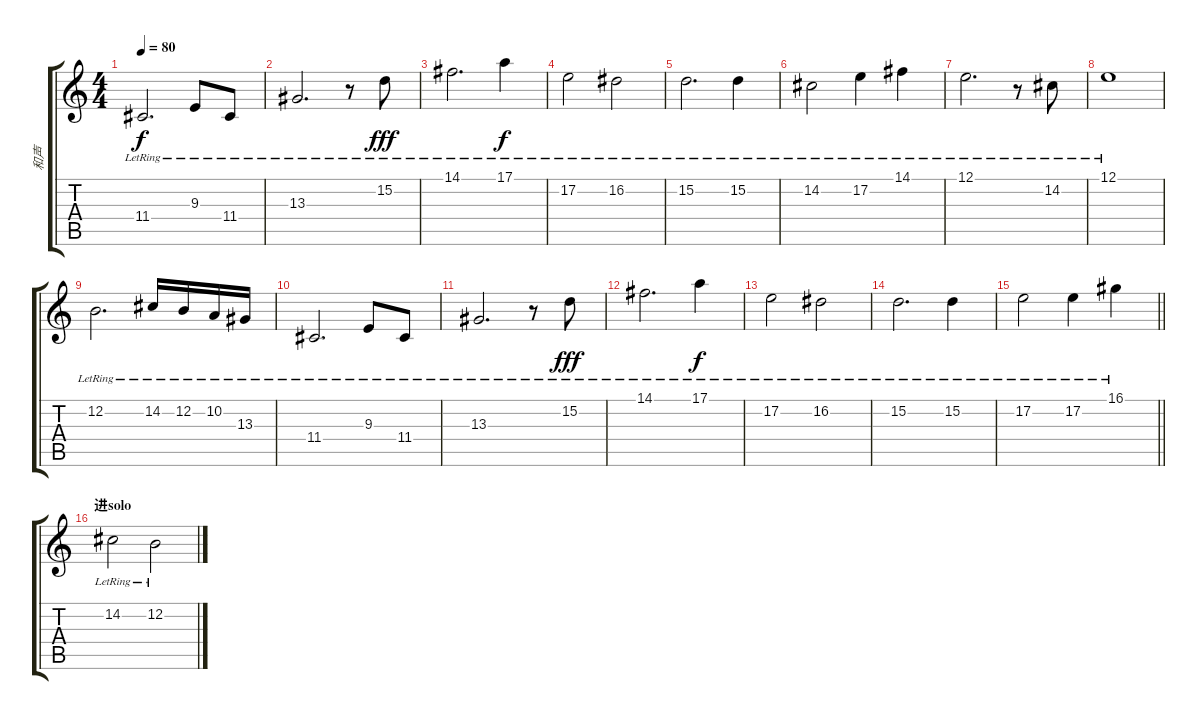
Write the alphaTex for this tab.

\track ("和声" "和声") {instrument acousticgrandpiano}
\staff {score tabs}
\tuning (E4 B3 G3 D3 A2 E2) {hide}
\ts (4 4)
\tempo 80
\clef g2
\ks c
11.4{lr}.2{d dy f} 9.3{lr}.8 11.4{lr}.8 |
13.3{lr}.2{d} r.8 15.2{lr}.8{dy fff} |
14.1{lr}.2{d} 17.1{lr}.4{dy f} |
17.2{lr}.2 16.2{lr}.2 |
15.2{lr}.2{d} 15.2{lr}.4 |
14.2{lr}.2 17.2{lr}.4 14.1{lr}.4 |
12.1{lr}.2{d} r.8 14.2{lr}.8 |
12.1{lr}.1 |
12.2{lr}.2{d} 14.2{lr}.16 12.2{lr}.16 10.2{lr}.16 13.3{lr}.16 |
11.4{lr}.2{d} 9.3{lr}.8 11.4{lr}.8 |
13.3{lr}.2{d} r.8 15.2{lr}.8{dy fff} |
14.1{lr}.2{d} 17.1{lr}.4{dy f} |
17.2{lr}.2 16.2{lr}.2 |
15.2{lr}.2{d} 15.2{lr}.4 |
\barLineRight lightlight
17.2{lr}.2 17.2{lr}.4 16.1{lr}.4 |
\section ("" "进solo")
14.2{lr}.2 12.2{lr}.2
